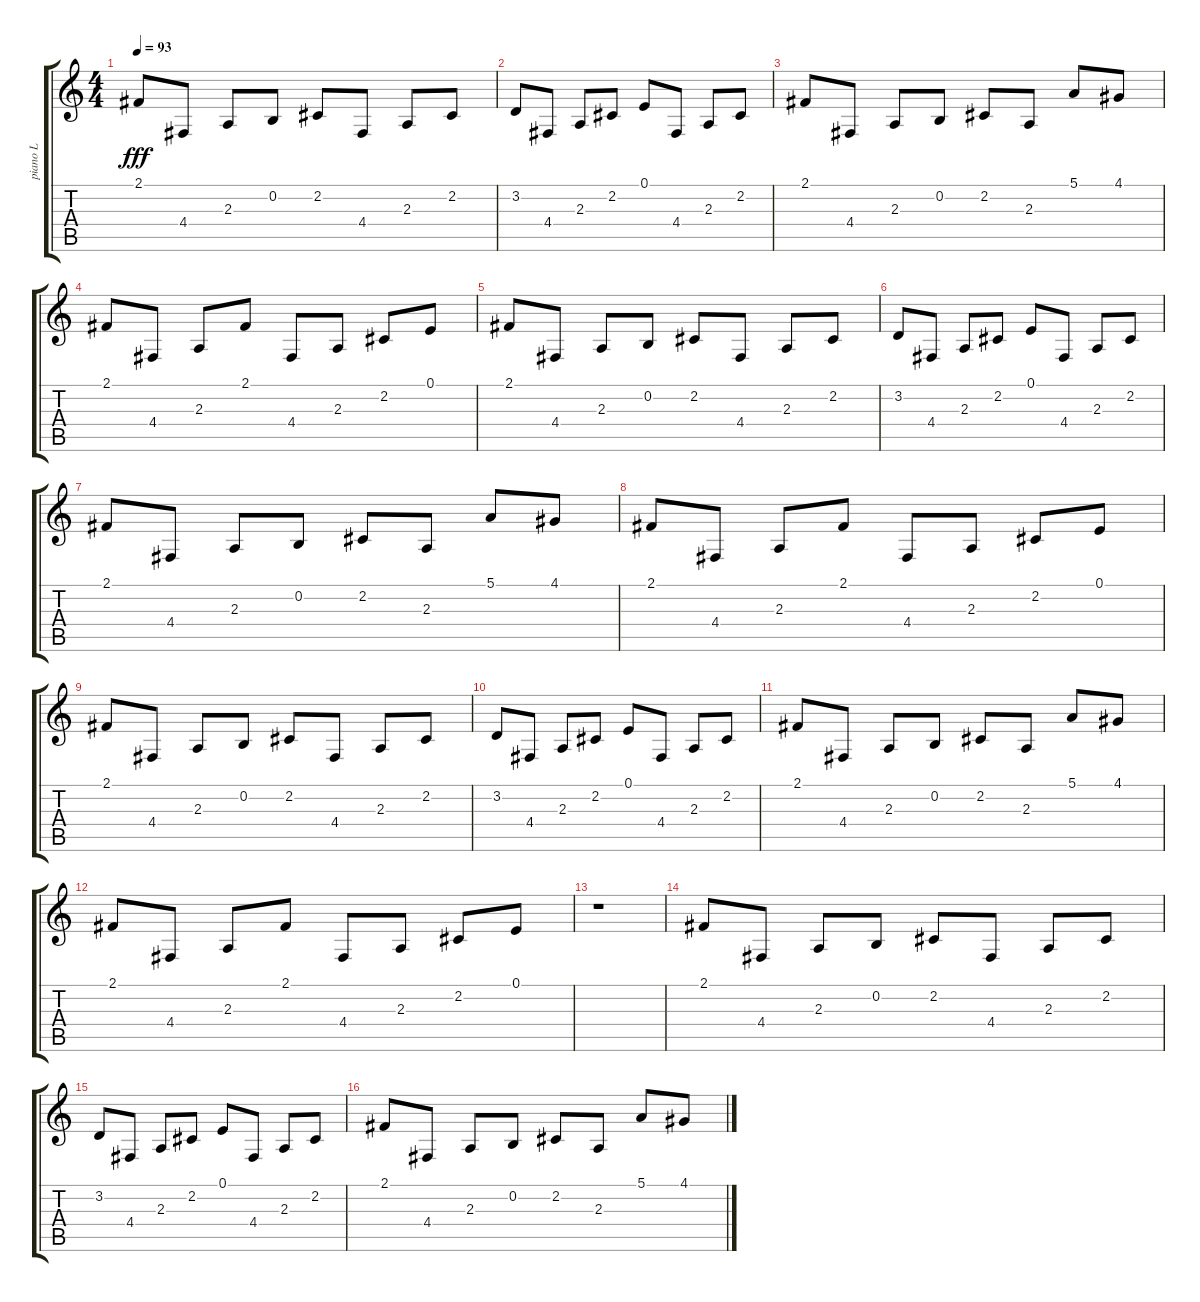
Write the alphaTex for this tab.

\track ("piano L" "piano L") {instrument acousticgrandpiano}
\staff {score tabs}
\tuning (E4 B3 G3 D3 A2 E2) {hide}
\ts (4 4)
\tempo 93
\clef g2
\ks c
2.1.8{dy fff} 4.4.8 2.3.8 0.2.8 2.2.8 4.4.8 2.3.8 2.2.8 |
3.2.8 4.4.8 2.3.8 2.2.8 0.1.8 4.4.8 2.3.8 2.2.8 |
2.1.8 4.4.8 2.3.8 0.2.8 2.2.8 2.3.8 5.1.8 4.1.8 |
2.1.8 4.4.8 2.3.8 2.1.8 4.4.8 2.3.8 2.2.8 0.1.8 |
2.1.8 4.4.8 2.3.8 0.2.8 2.2.8 4.4.8 2.3.8 2.2.8 |
3.2.8 4.4.8 2.3.8 2.2.8 0.1.8 4.4.8 2.3.8 2.2.8 |
2.1.8 4.4.8 2.3.8 0.2.8 2.2.8 2.3.8 5.1.8 4.1.8 |
2.1.8 4.4.8 2.3.8 2.1.8 4.4.8 2.3.8 2.2.8 0.1.8 |
2.1.8 4.4.8 2.3.8 0.2.8 2.2.8 4.4.8 2.3.8 2.2.8 |
3.2.8 4.4.8 2.3.8 2.2.8 0.1.8 4.4.8 2.3.8 2.2.8 |
2.1.8 4.4.8 2.3.8 0.2.8 2.2.8 2.3.8 5.1.8 4.1.8 |
2.1.8 4.4.8 2.3.8 2.1.8 4.4.8 2.3.8 2.2.8 0.1.8 |
r.1 |
2.1.8 4.4.8 2.3.8 0.2.8 2.2.8 4.4.8 2.3.8 2.2.8 |
3.2.8 4.4.8 2.3.8 2.2.8 0.1.8 4.4.8 2.3.8 2.2.8 |
2.1.8 4.4.8 2.3.8 0.2.8 2.2.8 2.3.8 5.1.8 4.1.8
